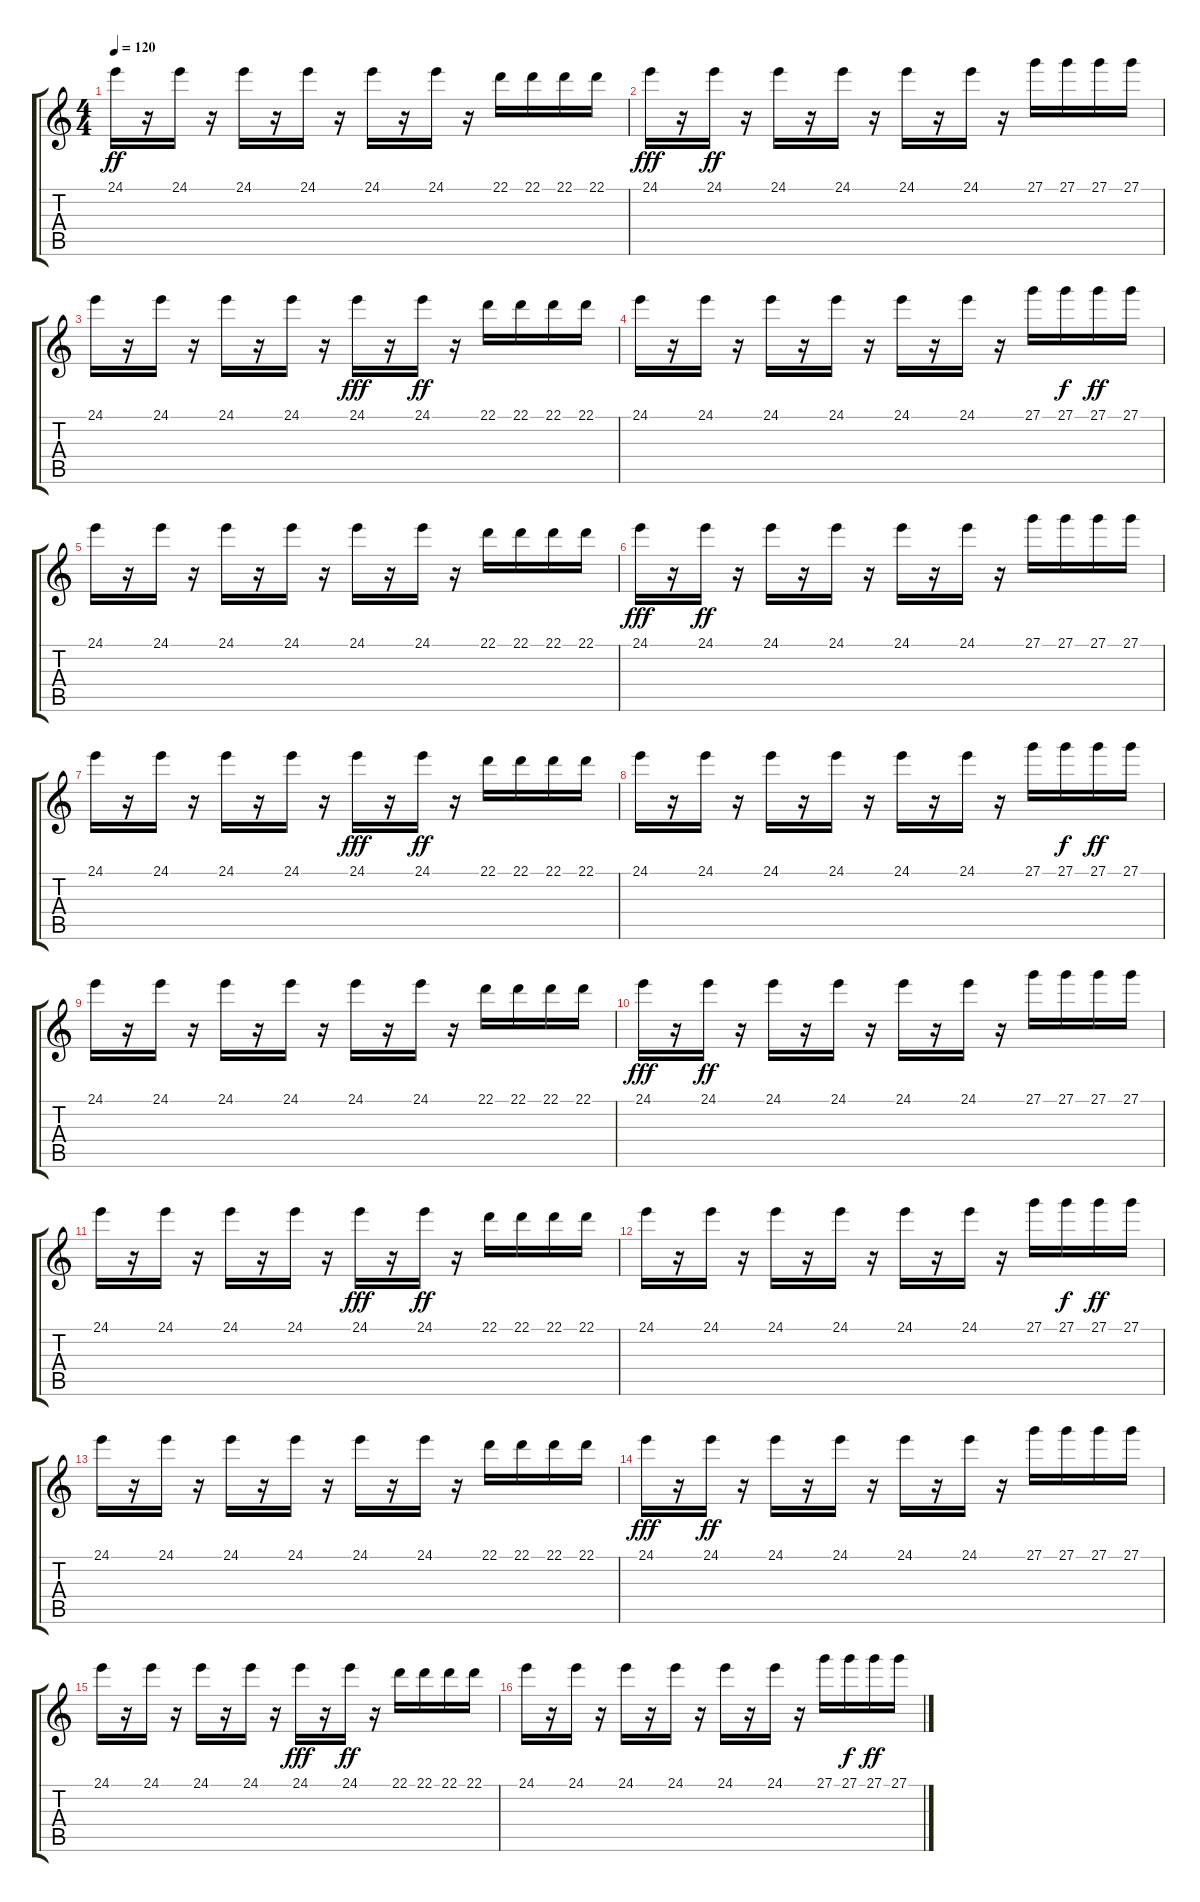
\track "" {instrument pad1newage}
\staff {score tabs}
\tuning (E4 B3 G3 D3 A2 E2) {hide}
\ts (4 4)
\tempo 120
\clef g2
\ks c
24.1.16{dy ff} r.16 24.1.16 r.16 24.1.16 r.16 24.1.16 r.16 24.1.16 r.16 24.1.16 r.16 22.1.16 22.1.16 22.1.16 22.1.16 |
24.1.16{dy fff} r.16 24.1.16{dy ff} r.16 24.1.16 r.16 24.1.16 r.16 24.1.16 r.16 24.1.16 r.16 27.1.16 27.1.16 27.1.16 27.1.16 |
24.1.16 r.16 24.1.16 r.16 24.1.16 r.16 24.1.16 r.16 24.1.16{dy fff} r.16 24.1.16{dy ff} r.16 22.1.16 22.1.16 22.1.16 22.1.16 |
24.1.16 r.16 24.1.16 r.16 24.1.16 r.16 24.1.16 r.16 24.1.16 r.16 24.1.16 r.16 27.1.16 27.1.16{dy f} 27.1.16{dy ff} 27.1.16 |
24.1.16 r.16 24.1.16 r.16 24.1.16 r.16 24.1.16 r.16 24.1.16 r.16 24.1.16 r.16 22.1.16 22.1.16 22.1.16 22.1.16 |
24.1.16{dy fff} r.16 24.1.16{dy ff} r.16 24.1.16 r.16 24.1.16 r.16 24.1.16 r.16 24.1.16 r.16 27.1.16 27.1.16 27.1.16 27.1.16 |
24.1.16 r.16 24.1.16 r.16 24.1.16 r.16 24.1.16 r.16 24.1.16{dy fff} r.16 24.1.16{dy ff} r.16 22.1.16 22.1.16 22.1.16 22.1.16 |
24.1.16 r.16 24.1.16 r.16 24.1.16 r.16 24.1.16 r.16 24.1.16 r.16 24.1.16 r.16 27.1.16 27.1.16{dy f} 27.1.16{dy ff} 27.1.16 |
24.1.16 r.16 24.1.16 r.16 24.1.16 r.16 24.1.16 r.16 24.1.16 r.16 24.1.16 r.16 22.1.16 22.1.16 22.1.16 22.1.16 |
24.1.16{dy fff} r.16 24.1.16{dy ff} r.16 24.1.16 r.16 24.1.16 r.16 24.1.16 r.16 24.1.16 r.16 27.1.16 27.1.16 27.1.16 27.1.16 |
24.1.16 r.16 24.1.16 r.16 24.1.16 r.16 24.1.16 r.16 24.1.16{dy fff} r.16 24.1.16{dy ff} r.16 22.1.16 22.1.16 22.1.16 22.1.16 |
24.1.16 r.16 24.1.16 r.16 24.1.16 r.16 24.1.16 r.16 24.1.16 r.16 24.1.16 r.16 27.1.16 27.1.16{dy f} 27.1.16{dy ff} 27.1.16 |
24.1.16 r.16 24.1.16 r.16 24.1.16 r.16 24.1.16 r.16 24.1.16 r.16 24.1.16 r.16 22.1.16 22.1.16 22.1.16 22.1.16 |
24.1.16{dy fff} r.16 24.1.16{dy ff} r.16 24.1.16 r.16 24.1.16 r.16 24.1.16 r.16 24.1.16 r.16 27.1.16 27.1.16 27.1.16 27.1.16 |
24.1.16 r.16 24.1.16 r.16 24.1.16 r.16 24.1.16 r.16 24.1.16{dy fff} r.16 24.1.16{dy ff} r.16 22.1.16 22.1.16 22.1.16 22.1.16 |
24.1.16 r.16 24.1.16 r.16 24.1.16 r.16 24.1.16 r.16 24.1.16 r.16 24.1.16 r.16 27.1.16 27.1.16{dy f} 27.1.16{dy ff} 27.1.16
